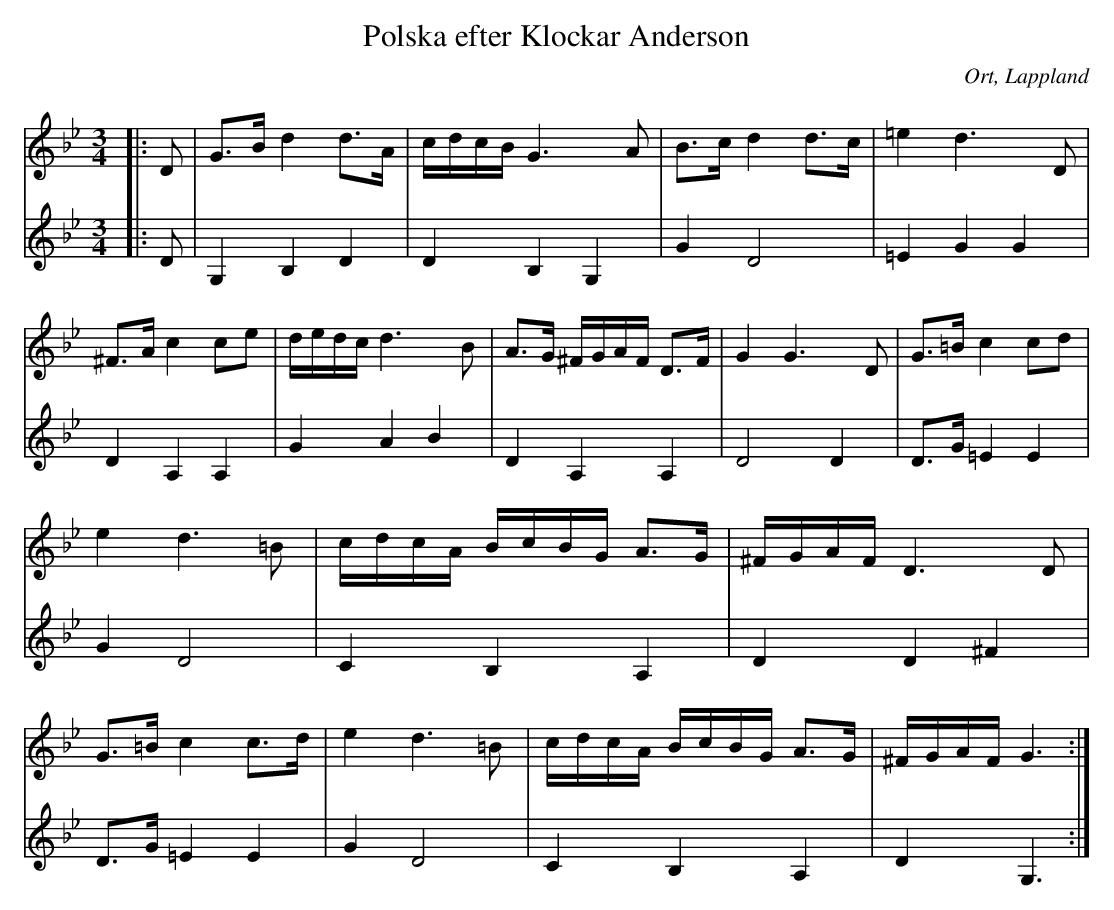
X:1
T:Polska efter Klockar Anderson
O:Ort, Lappland
M:3/4
L:1/16
K:Gm
V:1
|: D2 | G3B d4 d3A | cdcB G6 A2 | B3c d4 d3c | =e4 d6 D2 | ^F3A c4 c2e2 | dedc d6 B2 | A3G ^FGAF D3F | G4 G6 D2 | G3=B c4 c2d2 | e4 d6 =B2 | cdcA BcBG A3G |^FGAF D6 D2 | G3=B c4 c3d | e4 d6 =B2 | cdcA BcBG A3G | ^FGAF G6 :|
V:2
|:D2 | G,4 B,4 D4 | D4 B,4 G,4 | G4 D8  | =E4 G4 G4 | D4 A,4 A,4 | G4 A4 B4 | D4 A,4 A,4 | D8 D4 | D3G1 =E4 E4 | G4 D8 | C4 B,4 A,4 | D4 D4 ^F4 | D3G1 =E4 E4 | G4 D8 | C4 B,4 A,4 | D4 G,6 :|
